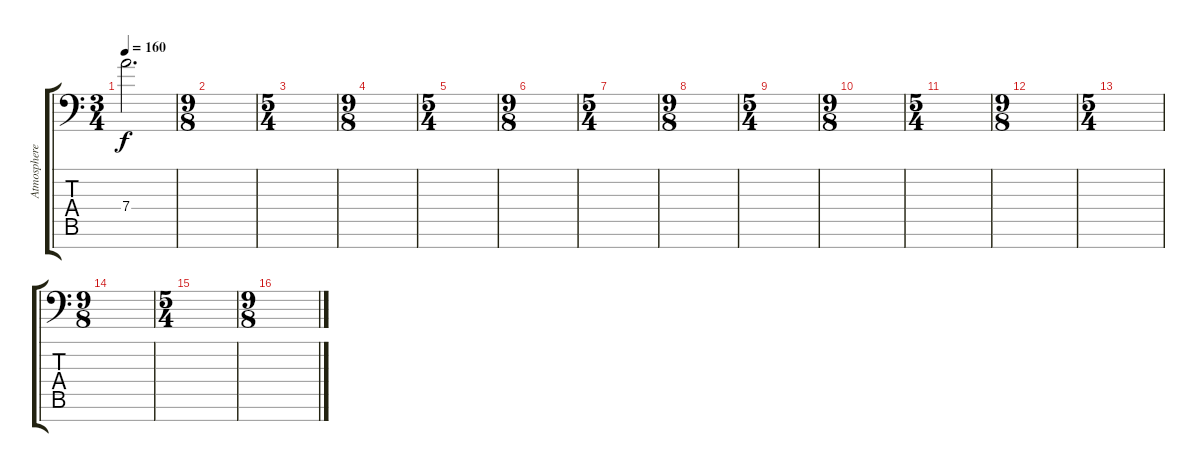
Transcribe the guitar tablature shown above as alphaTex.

\track ("Atmosphere" "Atmosphere") {instrument acousticguitarsteel}
\staff {score tabs}
\tuning (E4 B3 G3 D3 A2 E2 A1) {hide}
\ts (3 4)
\tempo 160
\clef f4
\ks c
7.4{t}.2{d dy f} |
\ts (9 8)
|
\ts (5 4)
|
\ts (9 8)
|
\ts (5 4)
|
\ts (9 8)
|
\ts (5 4)
|
\ts (9 8)
|
\ts (5 4)
|
\ts (9 8)
|
\ts (5 4)
|
\ts (9 8)
|
\ts (5 4)
|
\ts (9 8)
|
\ts (5 4)
|
\ts (9 8)
